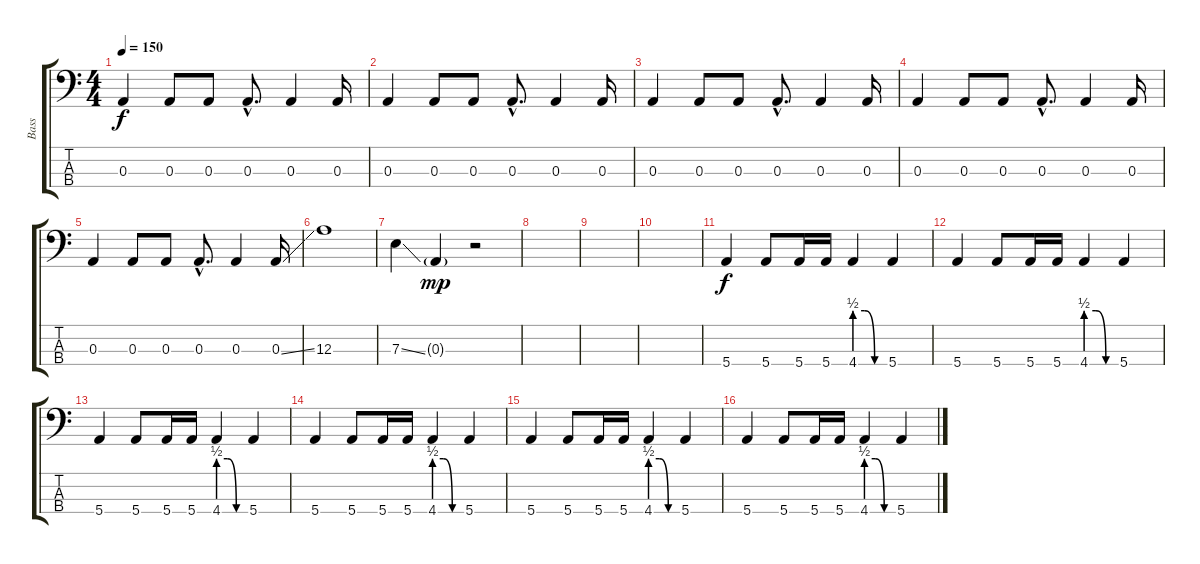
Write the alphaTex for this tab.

\track ("Bass" "Bass") {instrument electricbassfinger}
\staff {score tabs}
\tuning (G2 D2 A1 E1) {hide}
\ts (4 4)
\tempo 150
\clef f4
\ks c
0.3.4{dy f} 0.3.8 0.3.8 0.3{hac}.8{d} 0.3.4 0.3.16 |
0.3.4 0.3.8 0.3.8 0.3{hac}.8{d} 0.3.4 0.3.16 |
0.3.4 0.3.8 0.3.8 0.3{hac}.8{d} 0.3.4 0.3.16 |
0.3.4 0.3.8 0.3.8 0.3{hac}.8{d} 0.3.4 0.3.16 |
0.3.4 0.3.8 0.3.8 0.3{hac}.8{d} 0.3.4 0.3{ss}.16 |
12.3.1 |
7.3{ss}.4 0.3{g}.4{dy mp} r.2 |
|
|
|
5.4.4{dy f} 5.4.8 5.4.16 5.4.16 4.4{be (custom 0 2 20 2 40 0 60 0)}.4 5.4.4 |
5.4.4 5.4.8 5.4.16 5.4.16 4.4{be (custom 0 2 20 2 40 0 60 0)}.4 5.4.4 |
5.4.4 5.4.8 5.4.16 5.4.16 4.4{be (custom 0 2 20 2 40 0 60 0)}.4 5.4.4 |
5.4.4 5.4.8 5.4.16 5.4.16 4.4{be (custom 0 2 20 2 40 0 60 0)}.4 5.4.4 |
5.4.4 5.4.8 5.4.16 5.4.16 4.4{be (custom 0 2 20 2 40 0 60 0)}.4 5.4.4 |
5.4.4 5.4.8 5.4.16 5.4.16 4.4{be (custom 0 2 20 2 40 0 60 0)}.4 5.4.4
